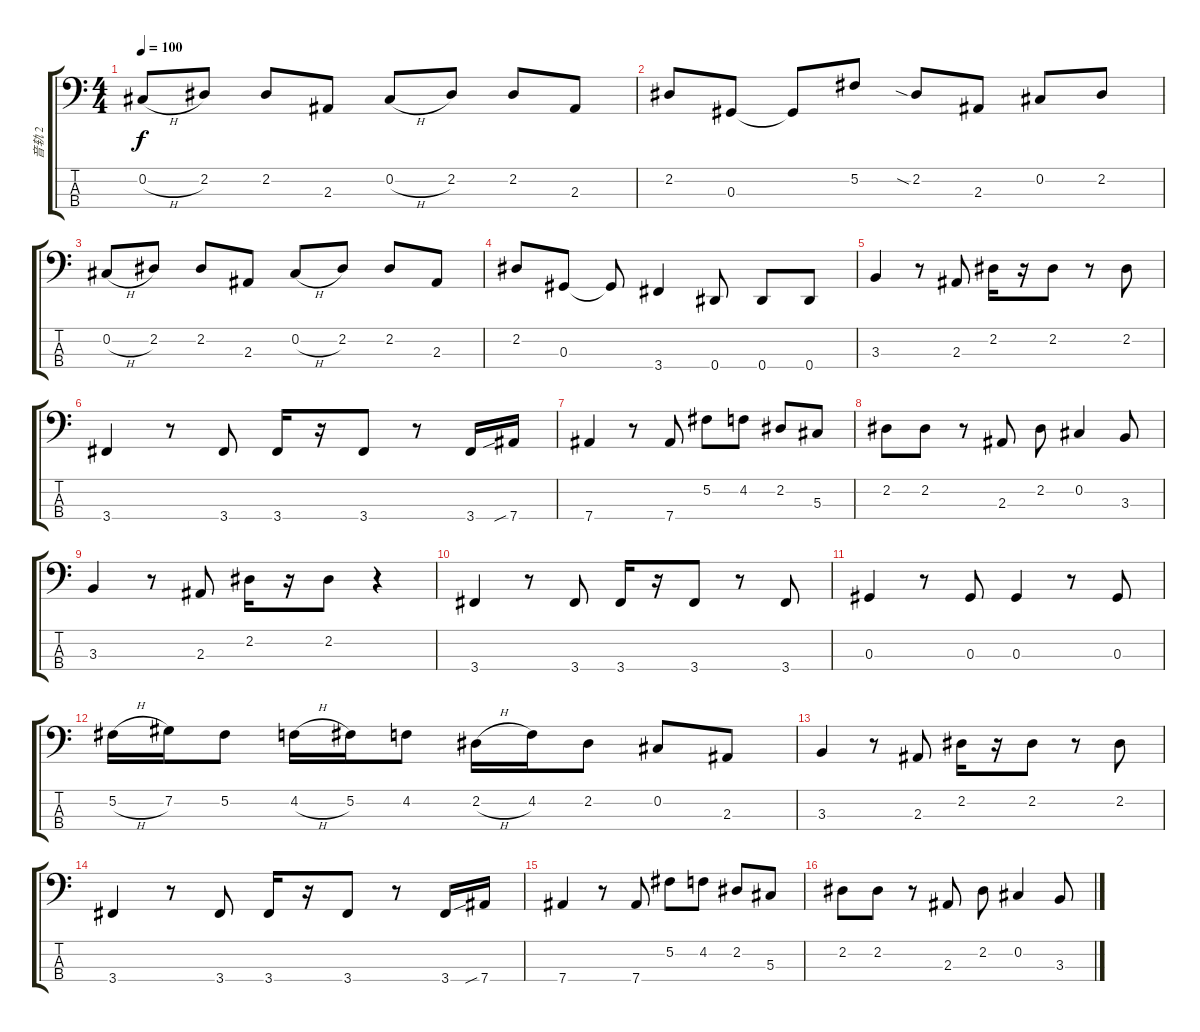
\track ("音轨 2" "音轨 2") {instrument electricbasspick}
\staff {score tabs}
\tuning (Gb2 Db2 Ab1 Eb1) {hide}
\ts (4 4)
\tempo 100
\clef f4
\ks c
0.2{h}.8{dy f} 2.2.8 2.2.8 2.3.8 0.2{h}.8 2.2.8 2.2.8 2.3.8 |
2.2.8 0.3.8 0.3{t}.8 5.2.8 2.2{sia}.8 2.3.8 0.2.8 2.2.8 |
0.2{h}.8 2.2.8 2.2.8 2.3.8 0.2{h}.8 2.2.8 2.2.8 2.3.8 |
2.2.8 0.3.8 0.3{t}.8 3.4.4 0.4.8 0.4.8 0.4.8 |
3.3.4 r.8 2.3.8 2.2.16 r.16 2.2.8 r.8 2.2.8 |
3.4.4 r.8 3.4.8 3.4.16 r.16 3.4.8 r.8 3.4.16 7.4{sib}.16 |
7.4.4 r.8 7.4.8 5.2.8 4.2.8 2.2.8 5.3.8 |
2.2.8 2.2.8 r.8 2.3.8 2.2.8 0.2.4 3.3.8 |
3.3.4 r.8 2.3.8 2.2.16 r.16 2.2.8 r.4 |
3.4.4 r.8 3.4.8 3.4.16 r.16 3.4.8 r.8 3.4.8 |
0.3.4 r.8 0.3.8 0.3.4 r.8 0.3.8 |
5.2{h}.16 7.2.16 5.2.8 4.2{h}.16 5.2.16 4.2.8 2.2{h}.16 4.2.16 2.2.8 0.2.8 2.3.8 |
3.3.4 r.8 2.3.8 2.2.16 r.16 2.2.8 r.8 2.2.8 |
3.4.4 r.8 3.4.8 3.4.16 r.16 3.4.8 r.8 3.4.16 7.4{sib}.16 |
7.4.4 r.8 7.4.8 5.2.8 4.2.8 2.2.8 5.3.8 |
2.2.8 2.2.8 r.8 2.3.8 2.2.8 0.2.4 3.3.8
